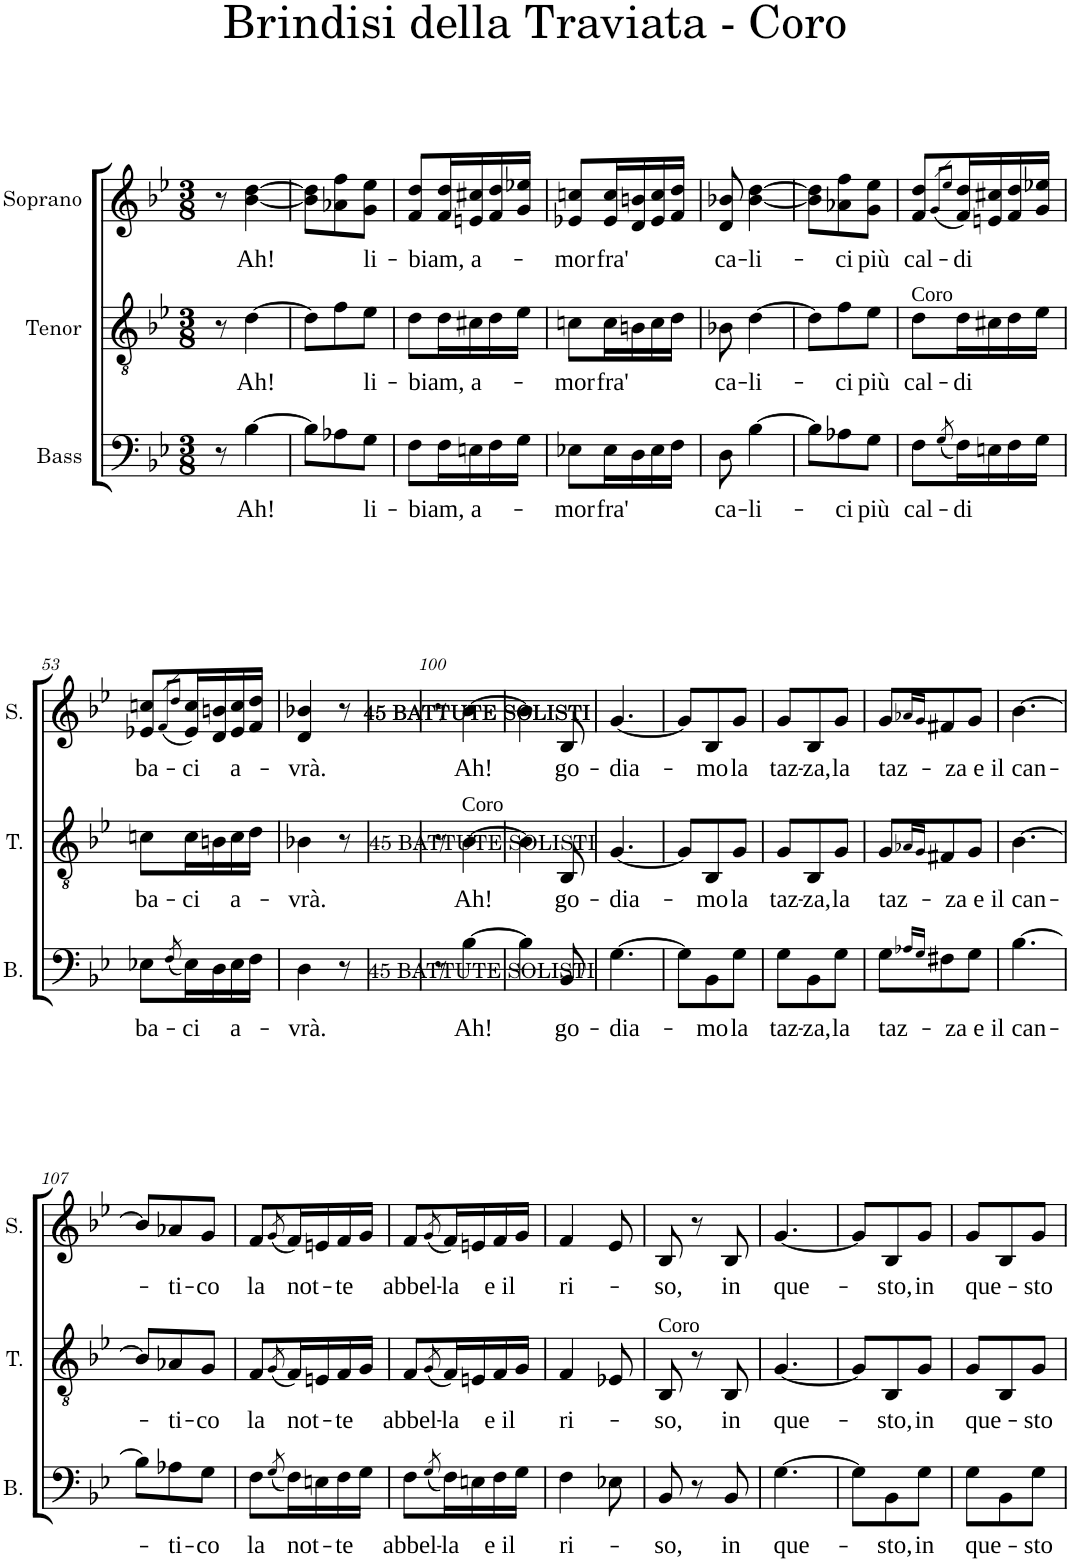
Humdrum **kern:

**kern	**text	**kern	**text	**kern	**text
*part3	*part3	*part2	*part2	*part1	*part1
*staff3	*staff3	*staff2	*staff2	*staff1	*staff1
*I"Bass	*	*I"Tenor	*	*I"Soprano	*
*I'B.	*	*I'T.	*	*I'S.	*
*clefF4	*	*clefGv2	*	*clefG2	*
*k[b-e-]	*	*k[b-e-]	*	*k[b-e-]	*
*M3/8	*	*M3/8	*	*M3/8	*
=46	=46	=46	=46	=46	=46
8r	.	8r	.	8r	.
!	!LO:LY:b	!	!LO:LY:b	!	!LO:LY:b
[4B-\	Ah!	[4d\	Ah!	[4b-\ [4dd\	Ah!
=47	=47	=47	=47	=47	=47
8B-\L]	.	8d\L]	.	8b-\] 8dd\]L	.
8A-X\	.	8f\	.	8a-X\ 8ff\	.
!	!LO:LY:b	!	!LO:LY:b	!	!LO:LY:b
8G\J	li-	8e-\J	li-	8g\ 8ee-\J	li-
=48	=48	=48	=48	=48	=48
!	!LO:LY:b	!	!LO:LY:b	!	!LO:LY:b
8F\L	-biam, a-	8d\L	-biam, a-	8f/ 8dd/L	-biam, a-
16F\L	.	16d\L	.	16f/ 16dd/L	.
16En\	.	16c#X\	.	16en/ 16cc#X/	.
16F\	.	16d\	.	16f/ 16dd/	.
16G\JJ	.	16e-\JJ	.	16g/ 16ee-X/JJ	.
=49	=49	=49	=49	=49	=49
!	!LO:LY:b	!	!LO:LY:b	!	!LO:LY:b
8E-X\L	-mor	8cn\L	-mor	8e-X/ 8ccn/L	-mor
!	!LO:LY:b	!	!LO:LY:b	!	!LO:LY:b
16E-\L	fra'	16c\L	fra'	16e-/ 16cc/L	fra'
16D\	.	16Bn\	.	16d/ 16bn/	.
16E-\	.	16c\	.	16e-/ 16cc/	.
16F\JJ	.	16d\JJ	.	16f/ 16dd/JJ	.
=50	=50	=50	=50	=50	=50
!	!LO:LY:b	!	!LO:LY:b	!	!LO:LY:b
8D\	ca-	8B-X\	ca-	8d/ 8b-X/	ca-
!	!LO:LY:b	!	!LO:LY:b	!	!LO:LY:b
[4B-\	-li-	[4d\	-li-	[4b-\ [4dd\	-li-
=51	=51	=51	=51	=51	=51
8B-\L]	.	8d\L]	.	8b-\] 8dd\]L	.
!	!LO:LY:b	!	!LO:LY:b	!	!LO:LY:b
8A-X\	-ci	8f\	-ci	8a-X\ 8ff\	-ci
!	!LO:LY:b	!	!LO:LY:b	!	!LO:LY:b
8G\J	più	8e-\J	più	8g\ 8ee-\J	più
=52	=52	=52	=52	=52	=52
!	!	!LO:TX:a:t=Coro	!	!	!
!	!LO:LY:b	!	!LO:LY:b	!	!LO:LY:b
8F\L	cal-	8d\L	cal-	8f/ 8dd/L	cal-
.	.	.	.	(8qg/L	.
(8qG/	.	.	.	8qee-/J	.
!	!LO:LY:b	!	!LO:LY:b	!	!LO:LY:b
16F\L)	-di	16d\L	-di	16f/ 16dd/L)	-di
16En\	.	16c#X\	.	16en/ 16cc#X/	.
16F\	.	16d\	.	16f/ 16dd/	.
16G\JJ	.	16e-\JJ	.	16g/ 16ee-X/JJ	.
!!LO:LB:g=z
=53	=53	=53	=53	=53	=53
!	!LO:LY:b	!	!LO:LY:b	!	!LO:LY:b
8E-X\L	ba-	8cn\L	ba-	8e-X/ 8ccn/L	ba-
.	.	.	.	(8qf/L	.
(8qF/	.	.	.	8qdd/J	.
!	!LO:LY:b	!	!LO:LY:b	!	!LO:LY:b
16E-\L)	ci	16c\L	ci	16e-/ 16cc/L)	ci
16D\	.	16Bn\	.	16d/ 16bn/	.
!	!LO:LY:b	!	!LO:LY:b	!	!LO:LY:b
16E-\	a-	16c\	a-	16e-/ 16cc/	a-
16F\JJ	.	16d\JJ	.	16f/ 16dd/JJ	.
=54	=54	=54	=54	=54	=54
!	!LO:LY:b	!	!LO:LY:b	!	!LO:LY:b
4D\	-vrà.	4B-X\	-vrà.	4d/ 4b-X/	-vrà.
8r	.	8r	.	8r	.
=55	=55	=55	=55	=55	=55
!	!	!	!	!LO:TX:a:t=45 BATTUTE SOLISTI	!
!	!	!	!	!LO:TX:a:t=45 BATTUTE SOLISTI	!
!	!	!	!	!LO:TX:a:t=45 BATTUTE SOLISTI	!
!	!	!LO:TX:a:t=45 BATTUTE SOLISTI	!	!	!
!LO:TX:a:t=45 BATTUTE SOLISTI	!	!	!	!	!
4.ryy	.	4.ryy	.	4.ryy	.
=100	=100	=100	=100	=100	=100
8r	.	8r	.	8r	.
!	!	!LO:TX:a:t=Coro	!	!	!
!	!LO:LY:b	!	!LO:LY:b	!	!LO:LY:b
[4B-\	Ah!	[4B-\	Ah!	[4b-\	Ah!
=101	=101	=101	=101	=101	=101
4B-\]	.	4B-\]	.	4b-\]	.
!	!LO:LY:b	!	!LO:LY:b	!	!LO:LY:b
8BB-/	go-	8BB-/	go-	8B-/	go-
=102	=102	=102	=102	=102	=102
!	!LO:LY:b	!	!LO:LY:b	!	!LO:LY:b
[4.G\	-dia-	[4.G/	-dia-	[4.g/	-dia-
=103	=103	=103	=103	=103	=103
8G\L]	.	8G/L]	.	8g/L]	.
!	!LO:LY:b	!	!LO:LY:b	!	!LO:LY:b
8BB-\	-mo	8BB-/	-mo	8B-/	-mo
!	!LO:LY:b	!	!LO:LY:b	!	!LO:LY:b
8G\J	la	8G/J	la	8g/J	la
=104	=104	=104	=104	=104	=104
!	!LO:LY:b	!	!LO:LY:b	!	!LO:LY:b
8G\L	taz-	8G/L	taz-	8g/L	taz-
!	!LO:LY:b	!	!LO:LY:b	!	!LO:LY:b
8BB-\	-za,	8BB-/	-za,	8B-/	-za,
!	!LO:LY:b	!	!LO:LY:b	!	!LO:LY:b
8G\J	la	8G/J	la	8g/J	la
=105	=105	=105	=105	=105	=105
!	!LO:LY:b	!	!LO:LY:b	!	!LO:LY:b
8G\L	taz-	8G/L	taz-	8g/L	taz-
16qA-X/LL	.	16qA-X/LL	.	16qa-X/LL	.
16qG/JJ	.	16qG/JJ	.	16qg/JJ	.
8F#X\	.	8F#X/	.	8f#X/	.
!	!LO:LY:b	!	!LO:LY:b	!	!LO:LY:b
8G\J	-za e il	8G/J	-za e il	8g/J	-za e il
=106	=106	=106	=106	=106	=106
!	!LO:LY:b	!	!LO:LY:b	!	!LO:LY:b
[4.B-\	can-	[4.B-\	can-	[4.b-\	can-
!!LO:LB:g=z
=107	=107	=107	=107	=107	=107
8B-\L]	.	8B-/L]	.	8b-/L]	.
!	!LO:LY:b	!	!LO:LY:b	!	!LO:LY:b
8A-X\	-ti-	8A-X/	-ti-	8a-X/	-ti-
!	!LO:LY:b	!	!LO:LY:b	!	!LO:LY:b
8G\J	-co	8G/J	-co	8g/J	-co
=108	=108	=108	=108	=108	=108
!	!LO:LY:b	!	!LO:LY:b	!	!LO:LY:b
8F\L	la	8F/L	la	8f/L	la
(8qG/	.	(8qG/	.	(8qg/	.
!	!LO:LY:b	!	!LO:LY:b	!	!LO:LY:b
16F\L)	not-	16F/L)	not-	16f/L)	not-
16En\	.	16En/	.	16en/	.
!	!LO:LY:b	!	!LO:LY:b	!	!LO:LY:b
16F\	-te	16F/	-te	16f/	-te
16G\JJ	.	16G/JJ	.	16g/JJ	.
=109	=109	=109	=109	=109	=109
!	!LO:LY:b	!	!LO:LY:b	!	!LO:LY:b
8F\L	abbel-	8F/L	abbel-	8f/L	abbel-
(8qG/	.	(8qG/	.	(8qg/	.
!	!LO:LY:b	!	!LO:LY:b	!	!LO:LY:b
16F\L)	-la	16F/L)	-la	16f/L)	-la
16En\	.	16En/	.	16en/	.
!	!LO:LY:b	!	!LO:LY:b	!	!LO:LY:b
16F\	e il	16F/	e il	16f/	e il
16G\JJ	.	16G/JJ	.	16g/JJ	.
=110	=110	=110	=110	=110	=110
!	!LO:LY:b	!	!LO:LY:b	!	!LO:LY:b
4F\	ri-	4F/	ri-	4f/	ri-
8E-X\	.	8E-X/	.	8e-/	.
=111	=111	=111	=111	=111	=111
!	!	!LO:TX:a:t=Coro	!	!	!
!	!LO:LY:b	!	!LO:LY:b	!	!LO:LY:b
8BB-/	-so,	8BB-/	-so,	8B-/	-so,
8r	.	8r	.	8r	.
!	!LO:LY:b	!	!LO:LY:b	!	!LO:LY:b
8BB-/	in	8BB-/	in	8B-/	in
=112	=112	=112	=112	=112	=112
!	!LO:LY:b	!	!LO:LY:b	!	!LO:LY:b
[4.G\	que-	[4.G/	que-	[4.g/	que-
=113	=113	=113	=113	=113	=113
8G\L]	.	8G/L]	.	8g/L]	.
!	!LO:LY:b	!	!LO:LY:b	!	!LO:LY:b
8BB-\	-sto,	8BB-/	-sto,	8B-/	-sto,
!	!LO:LY:b	!	!LO:LY:b	!	!LO:LY:b
8G\J	in	8G/J	in	8g/J	in
=114	=114	=114	=114	=114	=114
!	!LO:LY:b	!	!LO:LY:b	!	!LO:LY:b
8G\L	que-	8G/L	que-	8g/L	que-
8BB-\	.	8BB-/	.	8B-/	.
!	!LO:LY:b	!	!LO:LY:b	!	!LO:LY:b
8G\J	-sto	8G/J	-sto	8g/J	-sto
=	=	=	=	=	=
*-	*-	*-	*-	*-	*-
